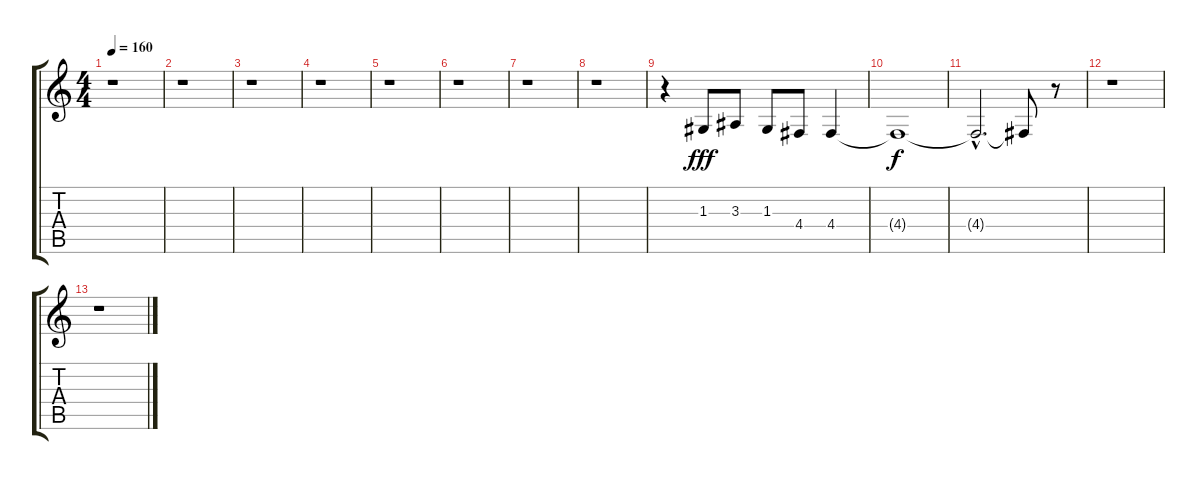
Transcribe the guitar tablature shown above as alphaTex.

\track "" {instrument tenorsax}
\staff {score tabs}
\tuning (E4 B3 G3 D3 A2 E2) {hide}
\ts (4 4)
\tempo 160
\clef g2
\ks c
r.1{dy fff} |
r.1 |
r.1 |
r.1 |
r.1 |
r.1 |
r.1 |
r.1 |
r.4 1.3.8 3.3.8 1.3.8 4.4.8 4.4.4 |
4.4{t}.1{dy f} |
4.4{hac t}.2{d} 4.4{t}.8 r.8 |
r.1 |
r.1
